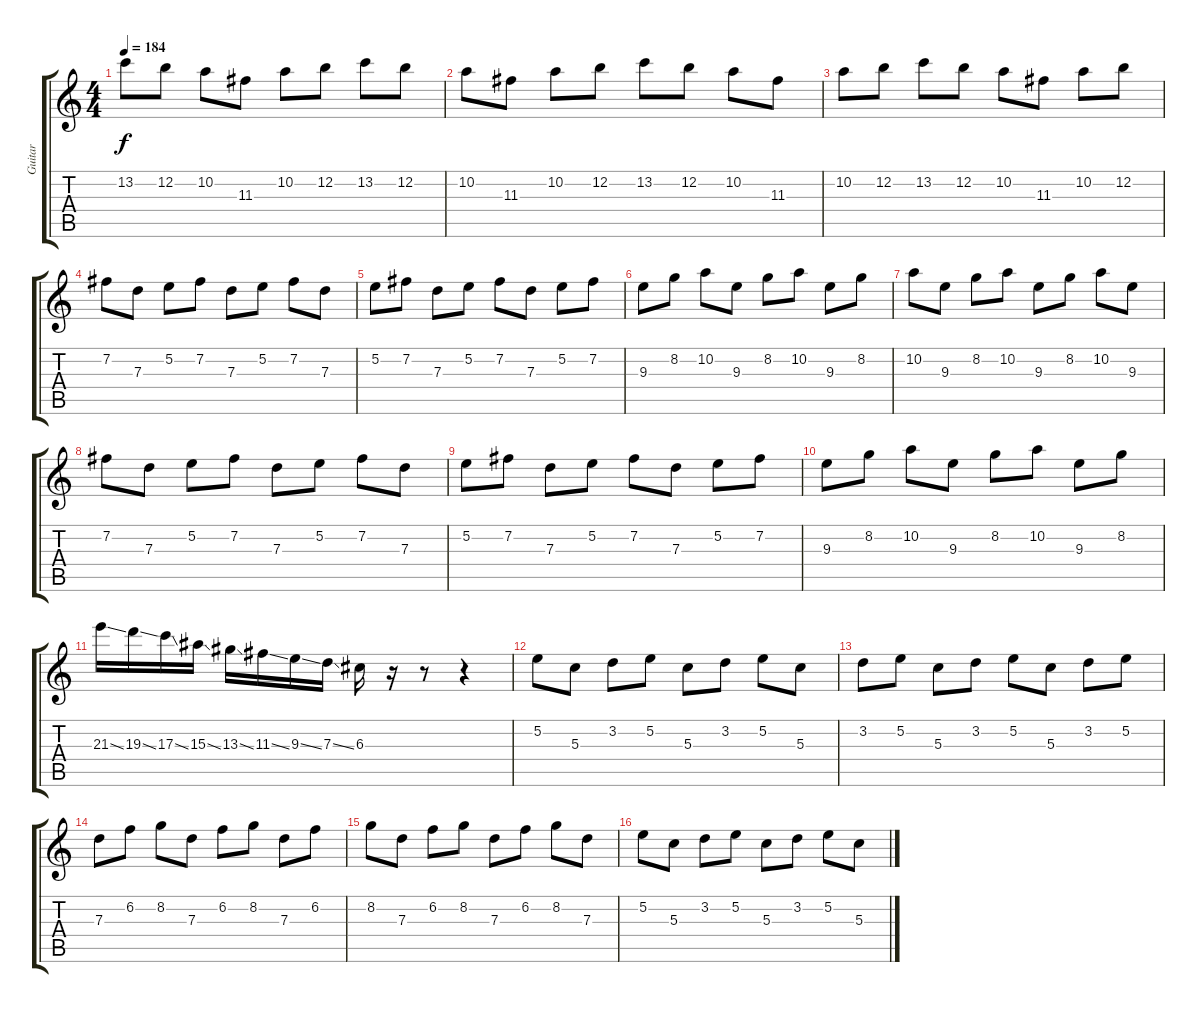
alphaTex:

\track ("Guitar" "Guitar") {instrument distortionguitar}
\staff {score tabs}
\tuning (E4 B3 G3 D3 A2 E2) {hide}
\ts (4 4)
\tempo 184
\clef g2
\ks c
13.2.8{dy f} 12.2.8 10.2.8 11.3.8 10.2.8 12.2.8 13.2.8 12.2.8 |
10.2.8 11.3.8 10.2.8 12.2.8 13.2.8 12.2.8 10.2.8 11.3.8 |
10.2.8 12.2.8 13.2.8 12.2.8 10.2.8 11.3.8 10.2.8 12.2.8 |
7.2.8 7.3.8 5.2.8 7.2.8 7.3.8 5.2.8 7.2.8 7.3.8 |
5.2.8 7.2.8 7.3.8 5.2.8 7.2.8 7.3.8 5.2.8 7.2.8 |
9.3.8 8.2.8 10.2.8 9.3.8 8.2.8 10.2.8 9.3.8 8.2.8 |
10.2.8 9.3.8 8.2.8 10.2.8 9.3.8 8.2.8 10.2.8 9.3.8 |
7.2.8 7.3.8 5.2.8 7.2.8 7.3.8 5.2.8 7.2.8 7.3.8 |
5.2.8 7.2.8 7.3.8 5.2.8 7.2.8 7.3.8 5.2.8 7.2.8 |
9.3.8 8.2.8 10.2.8 9.3.8 8.2.8 10.2.8 9.3.8 8.2.8 |
21.3{ss}.16 19.3{ss}.16 17.3{ss}.16 15.3{ss}.16 13.3{ss}.16 11.3{ss}.16 9.3{ss}.16 7.3{ss}.16 6.3.16 r.16 r.8 r.4 |
5.2.8 5.3.8 3.2.8 5.2.8 5.3.8 3.2.8 5.2.8 5.3.8 |
3.2.8 5.2.8 5.3.8 3.2.8 5.2.8 5.3.8 3.2.8 5.2.8 |
7.3.8 6.2.8 8.2.8 7.3.8 6.2.8 8.2.8 7.3.8 6.2.8 |
8.2.8 7.3.8 6.2.8 8.2.8 7.3.8 6.2.8 8.2.8 7.3.8 |
5.2.8 5.3.8 3.2.8 5.2.8 5.3.8 3.2.8 5.2.8 5.3.8
